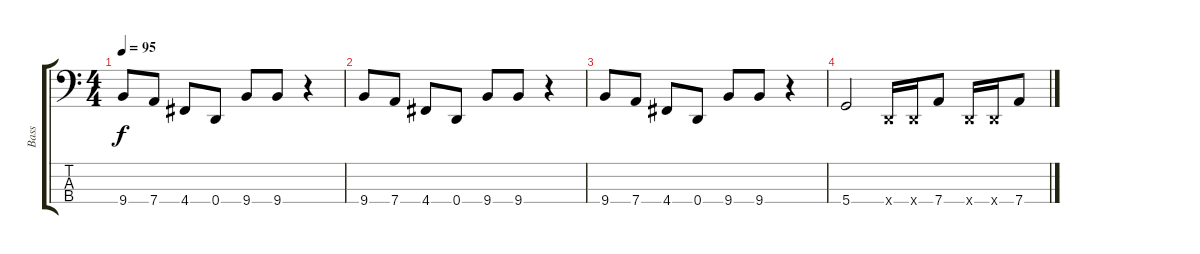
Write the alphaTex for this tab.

\track ("Bass" "Bass") {instrument electricbasspick}
\staff {score tabs}
\tuning (G2 D2 A1 D1) {hide}
\ts (4 4)
\tempo 95
\clef f4
\ks c
9.4.8{dy f} 7.4.8 4.4.8 0.4.8 9.4.8 9.4.8 r.4 |
9.4.8 7.4.8 4.4.8 0.4.8 9.4.8 9.4.8 r.4 |
9.4.8 7.4.8 4.4.8 0.4.8 9.4.8 9.4.8 r.4 |
5.4.2 0.4{x}.16 0.4{x}.16 7.4.8 0.4{x}.16 0.4{x}.16 7.4.8
